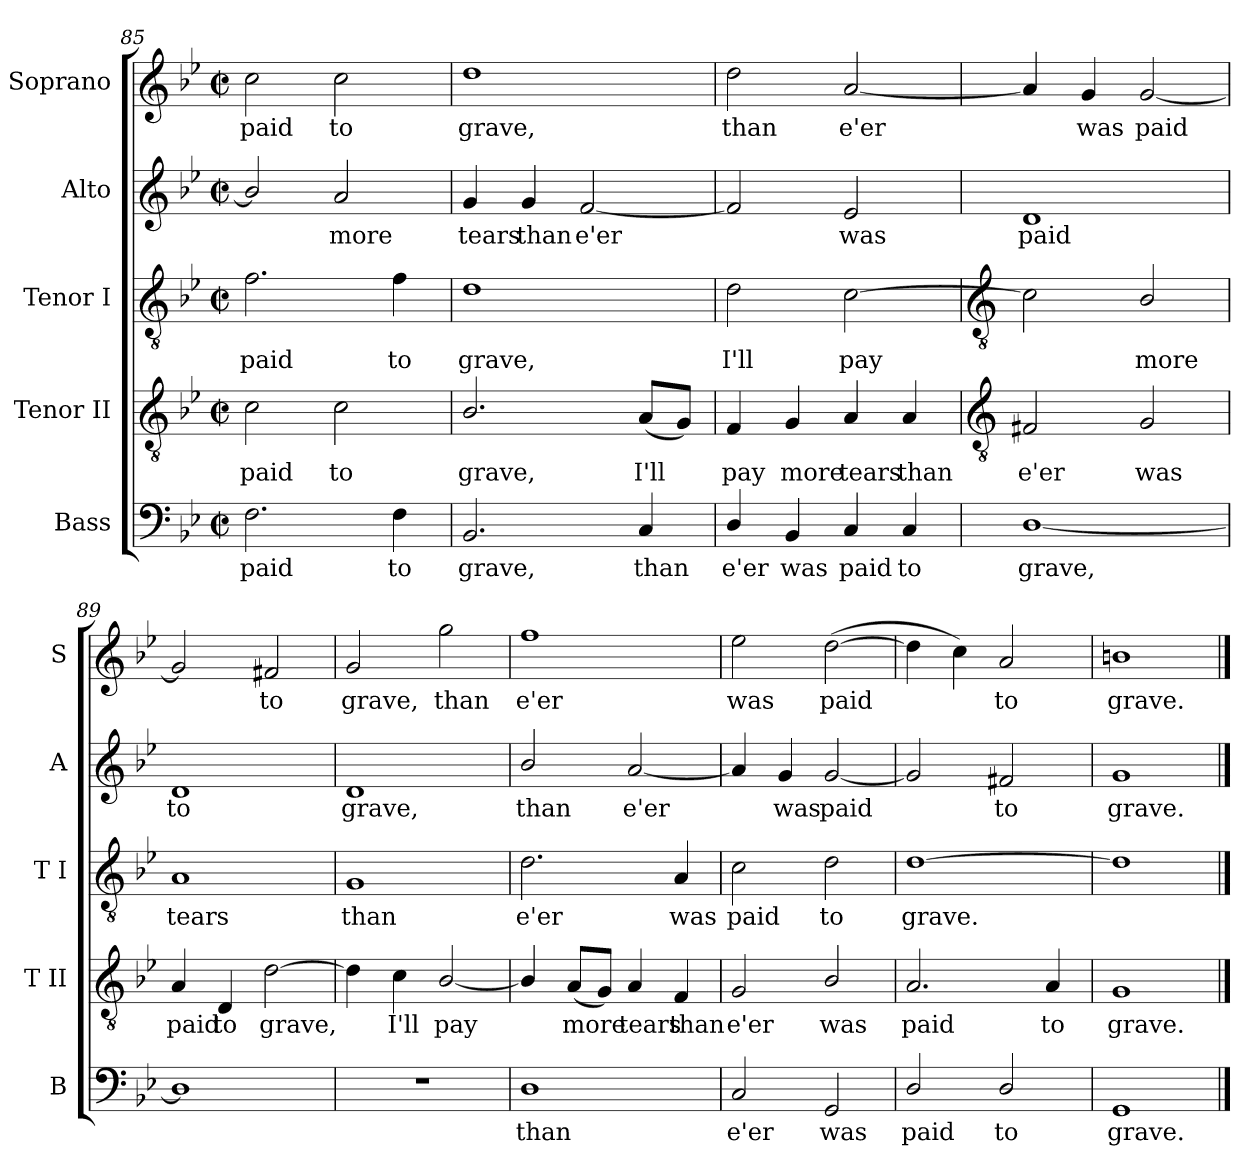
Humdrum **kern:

**kern	**text	**kern	**text	**kern	**text	**kern	**text	**kern	**text
*part5	*part5	*part4	*part4	*part3	*part3	*part2	*part2	*part1	*part1
*staff5	*staff5	*staff4	*staff4	*staff3	*staff3	*staff2	*staff2	*staff1	*staff1
*I"Bass	*	*I"Tenor II	*	*I"Tenor I	*	*I"Alto	*	*I"Soprano	*
*I'B	*	*I'T II	*	*I'T I	*	*I'A	*	*I'S	*
*clefF4	*	*clefGv2	*	*clefGv2	*	*clefG2	*	*clefG2	*
*k[b-e-]	*	*k[b-e-]	*	*k[b-e-]	*	*k[b-e-]	*	*k[b-e-]	*
*B-:	*	*B-:	*	*B-:	*	*B-:	*	*B-:	*
*M2/2	*	*M2/2	*	*M2/2	*	*M2/2	*	*M2/2	*
*met(c|)	*	*met(c|)	*	*met(c|)	*	*met(c|)	*	*met(c|)	*
=85	=85	=85	=85	=85	=85	=85	=85	=85	=85
!	!LO:LY:b	!	!LO:LY:b	!	!LO:LY:b	!	!	!	!LO:LY:b
2.F	paid	2c	paid	2.f	paid	2b-/]	.	2cc	paid
!	!	!	!LO:LY:b	!	!	!	!LO:LY:b	!	!LO:LY:b
.	.	2c	to	.	.	2a	more	2cc	to
!	!LO:LY:b	!	!	!	!LO:LY:b	!	!	!	!
4F	to	.	.	4f	to	.	.	.	.
=86	=86	=86	=86	=86	=86	=86	=86	=86	=86
!	!LO:LY:b	!	!LO:LY:b	!	!LO:LY:b	!	!LO:LY:b	!	!LO:LY:b
2.BB-	grave,	2.B-/	grave,	1d	grave,	4g	tears	1dd	grave,
!	!	!	!	!	!	!	!LO:LY:b	!	!
.	.	.	.	.	.	4g	than	.	.
!	!	!	!	!	!	!	!LO:LY:b	!	!
.	.	.	.	.	.	[2f	e'er	.	.
!	!LO:LY:b	!	!LO:LY:b	!	!	!	!	!	!
4C	than	(<8AL	I'll	.	.	.	.	.	.
.	.	8GJ)	.	.	.	.	.	.	.
=87	=87	=87	=87	=87	=87	=87	=87	=87	=87
!	!LO:LY:b	!	!LO:LY:b	!	!LO:LY:b	!	!	!	!LO:LY:b
4D/	e'er	4F	pay	2d	I'll	2f]	.	2dd	than
!	!LO:LY:b	!	!LO:LY:b	!	!	!	!	!	!
4BB-	was	4G	more	.	.	.	.	.	.
!	!LO:LY:b	!	!LO:LY:b	!	!LO:LY:b	!	!LO:LY:b	!	!LO:LY:b
4C	paid	4A	tears	[2c	pay	2e-	was	[2a	e'er
!	!LO:LY:b	!	!LO:LY:b	!	!	!	!	!	!
4C	to	4A	than	.	.	.	.	.	.
!!LO:LB:g=z
=88	=88	=88	=88	=88	=88	=88	=88	=88	=88
*	*	*clefGv2	*	*clefGv2	*	*	*	*	*
!	!LO:LY:b	!	!LO:LY:b	!	!	!	!LO:LY:b	!	!
[1D/	grave,	2F#X	e'er	2c]	.	1d	paid	4a]	.
!	!	!	!	!	!	!	!	!	!LO:LY:b
.	.	.	.	.	.	.	.	4g	was
!	!	!	!LO:LY:b	!	!LO:LY:b	!	!	!	!LO:LY:b
.	.	2G	was	2B-/	more	.	.	[2g	paid
=89	=89	=89	=89	=89	=89	=89	=89	=89	=89
!	!	!	!LO:LY:b	!	!LO:LY:b	!	!LO:LY:b	!	!
1D]	.	4A	paid	1A	tears	1d	to	2g]	.
!	!	!	!LO:LY:b	!	!	!	!	!	!
.	.	4D	to	.	.	.	.	.	.
!	!	!	!LO:LY:b	!	!	!	!	!	!LO:LY:b
.	.	[2d	grave,	.	.	.	.	2f#X	to
=90	=90	=90	=90	=90	=90	=90	=90	=90	=90
!	!	!	!	!	!LO:LY:b	!	!LO:LY:b	!	!LO:LY:b
1r	.	4d]	.	1G	than	1d	grave,	2g	grave,
!	!	!	!LO:LY:b	!	!	!	!	!	!
.	.	4c	I'll	.	.	.	.	.	.
!	!	!	!LO:LY:b	!	!	!	!	!	!LO:LY:b
.	.	[2B-/	pay	.	.	.	.	2gg	than
=91	=91	=91	=91	=91	=91	=91	=91	=91	=91
!	!LO:LY:b	!	!	!	!LO:LY:b	!	!LO:LY:b	!	!LO:LY:b
1D	than	4B-/]	.	2.d	e'er	2b-/	than	1ff	e'er
!	!	!	!LO:LY:b	!	!	!	!	!	!
.	.	(<8AL	more	.	.	.	.	.	.
.	.	8GJ)	.	.	.	.	.	.	.
!	!	!	!LO:LY:b	!	!	!	!LO:LY:b	!	!
.	.	4A	tears	.	.	[2a	e'er	.	.
!	!	!	!LO:LY:b	!	!LO:LY:b	!	!	!	!
.	.	4F	than	4A	was	.	.	.	.
=92	=92	=92	=92	=92	=92	=92	=92	=92	=92
!	!LO:LY:b	!	!LO:LY:b	!	!LO:LY:b	!	!	!	!LO:LY:b
2C	e'er	2G	e'er	2c	paid	4a]	.	2ee-	was
!	!	!	!	!	!	!	!LO:LY:b	!	!
.	.	.	.	.	.	4g	was	.	.
!	!LO:LY:b	!	!LO:LY:b	!	!LO:LY:b	!	!LO:LY:b	!	!LO:LY:b
2GG	was	2B-/	was	2d	to	[2g	paid	(>[2dd	paid
=93	=93	=93	=93	=93	=93	=93	=93	=93	=93
!	!LO:LY:b	!	!LO:LY:b	!	!LO:LY:b	!	!	!	!
2D/	paid	2.A	paid	[1d	grave.	2g]	.	4dd]	.
.	.	.	.	.	.	.	.	4cc)	.
!	!LO:LY:b	!	!	!	!	!	!LO:LY:b	!	!LO:LY:b
2D/	to	.	.	.	.	2f#X	to	2a	to
!	!	!	!LO:LY:b	!	!	!	!	!	!
.	.	4A	to	.	.	.	.	.	.
=94	=94	=94	=94	=94	=94	=94	=94	=94	=94
!	!LO:LY:b	!	!LO:LY:b	!	!	!	!LO:LY:b	!	!LO:LY:b
1GG	grave.	1G	grave.	1d]	.	1g	grave.	1bn	grave.
==	==	==	==	==	==	==	==	==	==
*-	*-	*-	*-	*-	*-	*-	*-	*-	*-
